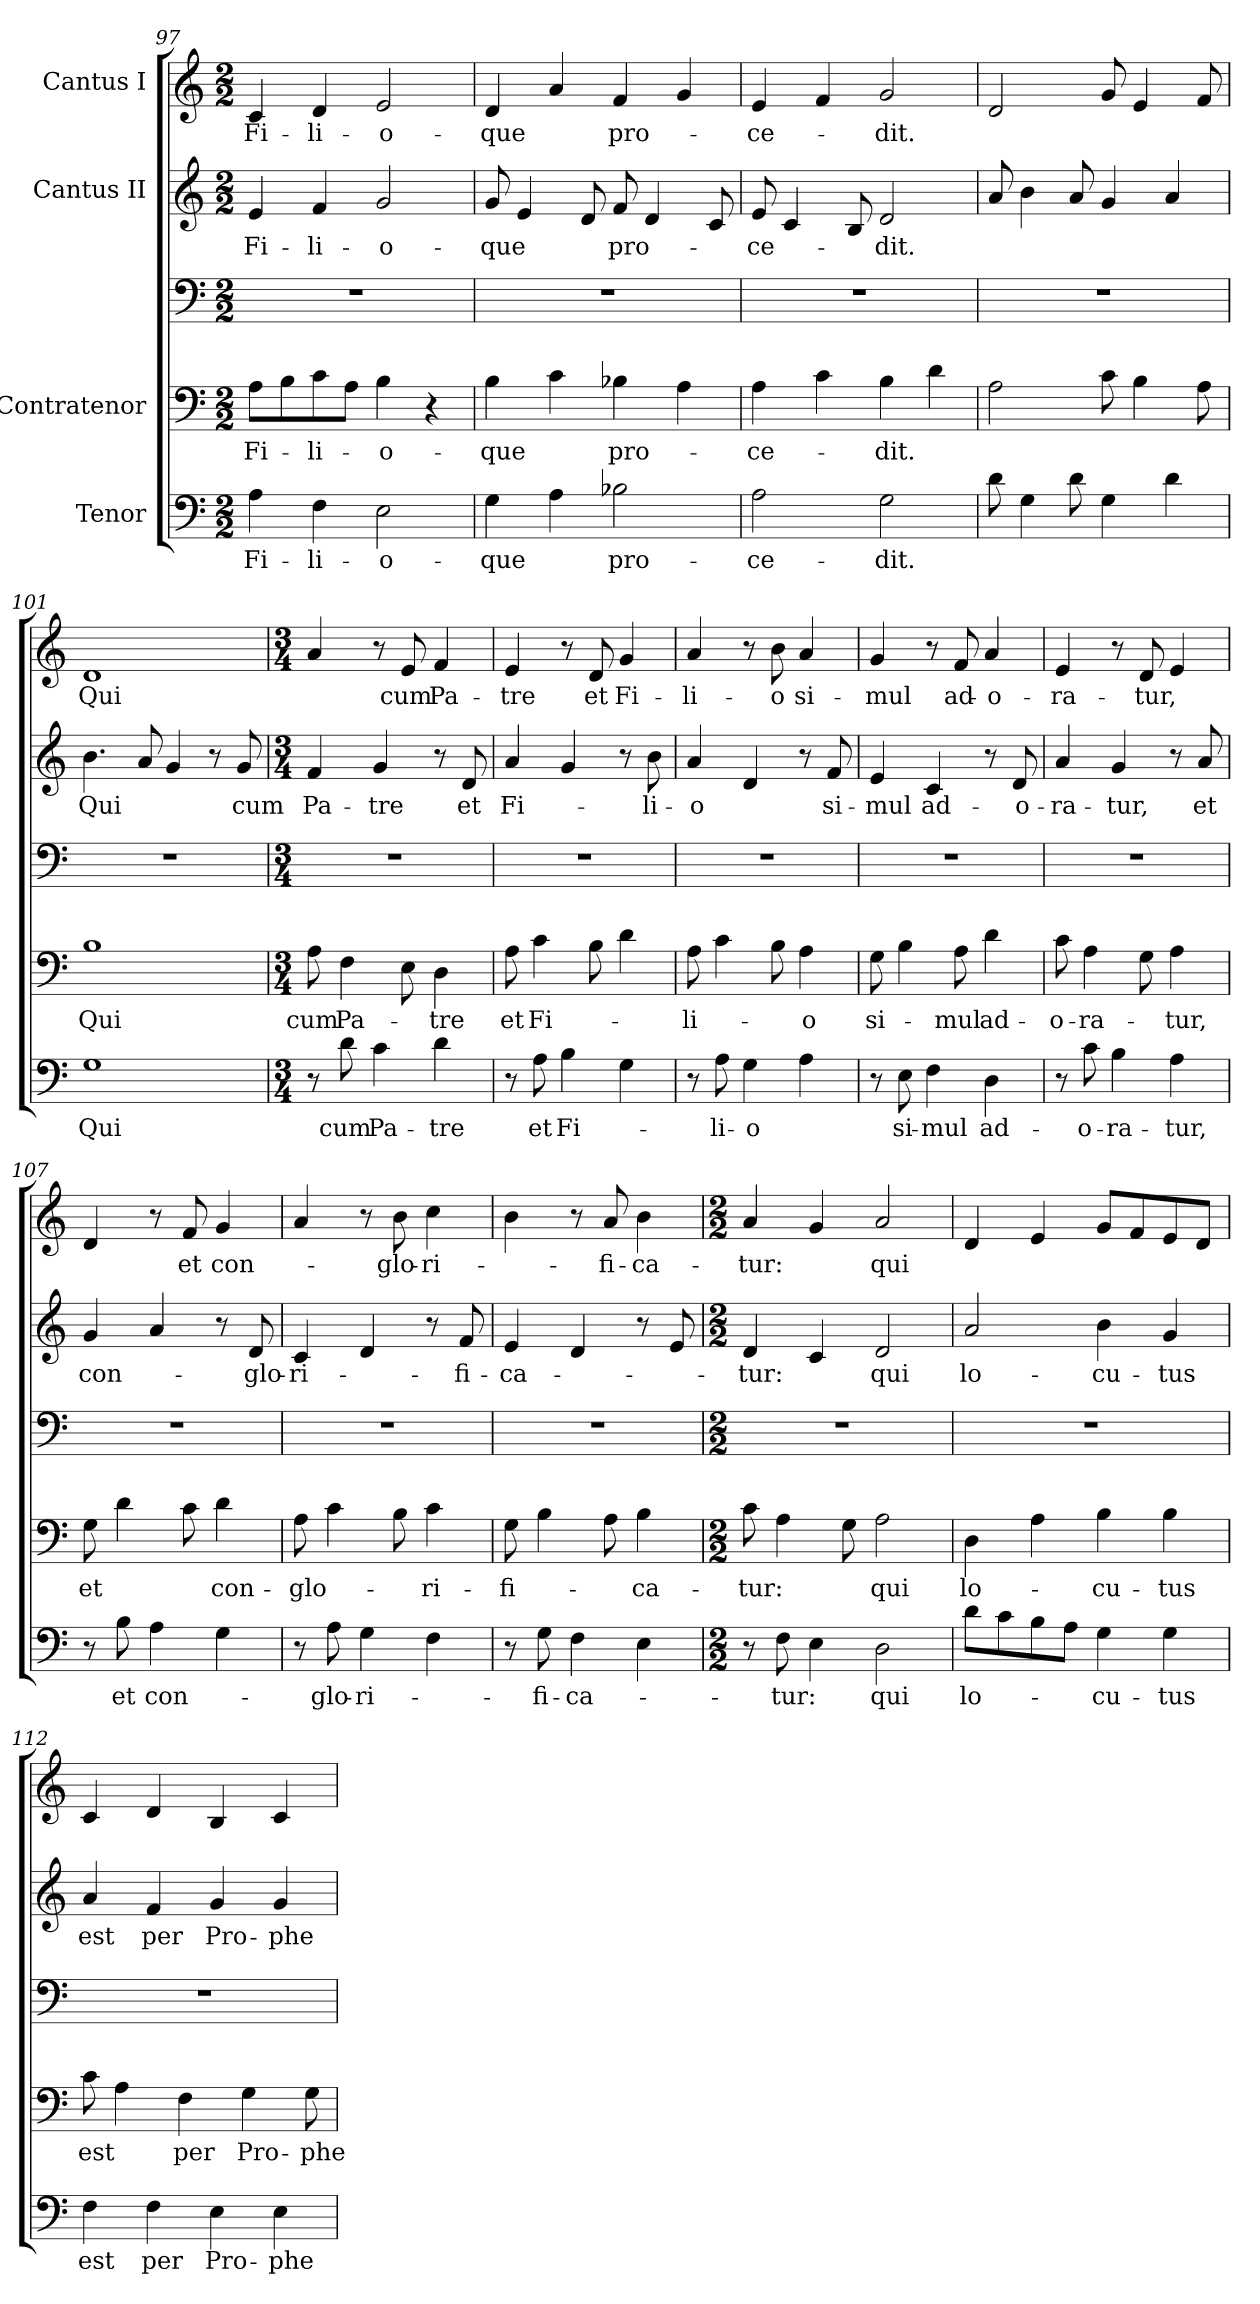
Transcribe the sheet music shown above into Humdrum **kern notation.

**kern	**text	**kern	**text	**kern	**kern	**text	**kern	**text
*part4	*part4	*part3	*part3	*part3	*part2	*part2	*part1	*part1
*staff5	*staff5	*staff4	*staff4	*staff3	*staff2	*staff2	*staff1	*staff1
*I"Tenor	*	*I"Contratenor	*	*	*I"Cantus II	*	*I"Cantus I	*
*clefF4	*	*clefF4	*	*clefF4	*clefG2	*	*clefG2	*
*k[]	*	*k[]	*	*k[]	*k[]	*	*k[]	*
*C:	*	*C:	*	*C:	*C:	*	*C:	*
*M2/2	*	*M2/2	*	*M2/2	*M2/2	*	*M2/2	*
=97	=97	=97	=97	=97	=97	=97	=97	=97
!	!LO:LY:b:color=#000000	!	!LO:LY:b:color=#000000	!	!	!LO:LY:b:color=#000000	!	!LO:LY:b:color=#000000
4Ai\	Fi-	8Ai\L	Fi-	1r	4ei/	Fi-	4ci/	Fi-
.	.	8Bi\	.	.	.	.	.	.
!	!LO:LY:b:color=#000000	!	!LO:LY:b:color=#000000	!	!	!LO:LY:b:color=#000000	!	!LO:LY:b:color=#000000
4Fi\	-li-	8ci\	-li-	.	4fi/	-li-	4di/	-li-
.	.	8Ai\J	.	.	.	.	.	.
!	!LO:LY:b:color=#000000	!	!LO:LY:b:color=#000000	!	!	!LO:LY:b:color=#000000	!	!LO:LY:b:color=#000000
2Ei\	-o-	4Bi\	-o-	.	2gi/	-o-	2ei/	-o-
.	.	4r	.	.	.	.	.	.
=98	=98	=98	=98	=98	=98	=98	=98	=98
!	!LO:LY:b:color=#000000	!	!LO:LY:b:color=#000000	!	!	!LO:LY:b:color=#000000	!	!LO:LY:b:color=#000000
4Gi\	-que	4Bi\	-que	1r	8gi/L	-que	4di/	-que
.	.	.	.	.	4ei/	.	.	.
4Ai\	.	4ci\	.	.	.	.	4ai/	.
.	.	.	.	.	8di/L	.	.	.
!	!LO:LY:b:color=#000000	!	!LO:LY:b:color=#000000	!	!	!LO:LY:b:color=#000000	!	!LO:LY:b:color=#000000
2B-Xi\	pro-	4B-Xi\	pro-	.	8fi/L	pro-	4fi/	pro-
.	.	.	.	.	4di/	.	.	.
.	.	4Ai\	.	.	.	.	4gi/	.
.	.	.	.	.	8ci/L	.	.	.
=99	=99	=99	=99	=99	=99	=99	=99	=99
!	!LO:LY:b:color=#000000	!	!LO:LY:b:color=#000000	!	!	!LO:LY:b:color=#000000	!	!LO:LY:b:color=#000000
2Ai\	-ce-	4Ai\	-ce-	1r	8ei/L	-ce-	4ei/	-ce-
.	.	.	.	.	4ci/	.	.	.
.	.	4ci\	.	.	.	.	4fi/	.
.	.	.	.	.	8Bi/L	.	.	.
!	!LO:LY:b:color=#000000	!	!LO:LY:b:color=#000000	!	!	!LO:LY:b:color=#000000	!	!LO:LY:b:color=#000000
2Gi\	-dit.	4Bi\	-dit.	.	2di/	-dit.	2gi/	-dit.
.	.	4di\	.	.	.	.	.	.
=100	=100	=100	=100	=100	=100	=100	=100	=100
8di\L	.	2Ai\	.	1r	8ai/L	.	2di/	.
4Gi\	.	.	.	.	4bi\	.	.	.
8di\L	.	.	.	.	8ai/L	.	.	.
4Gi\	.	8ci\L	.	.	4gi/	.	8gi/L	.
.	.	4Bi\	.	.	.	.	4ei/	.
4di\	.	.	.	.	4ai/	.	.	.
.	.	8Ai\L	.	.	.	.	8fi/L	.
!!LO:PB:g=z
=101	=101	=101	=101	=101	=101	=101	=101	=101
!	!LO:LY:b:color=#000000	!	!LO:LY:b:color=#000000	!	!	!LO:LY:b:color=#000000	!	!LO:LY:b:color=#000000
1Gi\	Qui	1Bi\	Qui	1r	4.bi\	Qui	1di/	Qui
.	.	.	.	.	8ai/L	.	.	.
.	.	.	.	.	4gi/	.	.	.
.	.	.	.	.	8r	.	.	.
!	!	!	!	!	!	!LO:LY:b:color=#000000	!	!
.	.	.	.	.	8gi/L	cum	.	.
=102	=102	=102	=102	=102	=102	=102	=102	=102
*M3/4	*	*M3/4	*	*M3/4	*M3/4	*	*M3/4	*
!	!	!	!LO:LY:b:color=#000000	!LO:N:vis=1	!	!LO:LY:b:color=#000000	!	!
8r	.	8Ai\L	cum	2.r	4fi/	Pa-	4ai/	.
!	!LO:LY:b:color=#000000	!	!LO:LY:b:color=#000000	!	!	!	!	!
8di\L	cum	4Fi\	Pa-	.	.	.	.	.
!	!LO:LY:b:color=#000000	!	!	!	!	!LO:LY:b:color=#000000	!	!
4ci\	Pa-	.	.	.	4gi/	-tre	8r	.
!	!	!	!	!	!	!	!	!LO:LY:b:color=#000000
.	.	8Ei\L	.	.	.	.	8ei/L	cum
!	!LO:LY:b:color=#000000	!	!LO:LY:b:color=#000000	!	!	!	!	!LO:LY:b:color=#000000
4di\	-tre	4Di\	-tre	.	8r	.	4fi/	Pa-
!	!	!	!	!	!	!LO:LY:b:color=#000000	!	!
.	.	.	.	.	8di/L	et	.	.
=103	=103	=103	=103	=103	=103	=103	=103	=103
!	!	!	!LO:LY:b:color=#000000	!LO:N:vis=1	!	!LO:LY:b:color=#000000	!	!LO:LY:b:color=#000000
8r	.	8Ai\L	et	2.r	4ai/	Fi-	4ei/	-tre
!	!LO:LY:b:color=#000000	!	!LO:LY:b:color=#000000	!	!	!	!	!
8Ai\L	et	4ci\	Fi-	.	.	.	.	.
!	!LO:LY:b:color=#000000	!	!	!	!	!	!	!
4Bi\	Fi-	.	.	.	4gi/	.	8r	.
!	!	!	!	!	!	!	!	!LO:LY:b:color=#000000
.	.	8Bi\L	.	.	.	.	8di/L	et
!	!	!	!	!	!	!	!	!LO:LY:b:color=#000000
4Gi\	.	4di\	.	.	8r	.	4gi/	Fi-
!	!	!	!	!	!	!LO:LY:b:color=#000000	!	!
.	.	.	.	.	8bi\L	-li-	.	.
=104	=104	=104	=104	=104	=104	=104	=104	=104
!	!	!	!LO:LY:b:color=#000000	!LO:N:vis=1	!	!LO:LY:b:color=#000000	!	!LO:LY:b:color=#000000
8r	.	8Ai\L	-li-	2.r	4ai/	-o	4ai/	-li-
!	!LO:LY:b:color=#000000	!	!	!	!	!	!	!
8Ai\L	-li-	4ci\	.	.	.	.	.	.
!	!LO:LY:b:color=#000000	!	!	!	!	!	!	!
4Gi\	-o	.	.	.	4di/	.	8r	.
!	!	!	!	!	!	!	!	!LO:LY:b:color=#000000
.	.	8Bi\L	.	.	.	.	8bi\L	-o
!	!	!	!LO:LY:b:color=#000000	!	!	!	!	!LO:LY:b:color=#000000
4Ai\	.	4Ai\	-o	.	8r	.	4ai/	si-
!	!	!	!	!	!	!LO:LY:b:color=#000000	!	!
.	.	.	.	.	8fi/L	si-	.	.
=105	=105	=105	=105	=105	=105	=105	=105	=105
!	!	!	!LO:LY:b:color=#000000	!LO:N:vis=1	!	!LO:LY:b:color=#000000	!	!LO:LY:b:color=#000000
8r	.	8Gi\L	si-	2.r	4ei/	-mul	4gi/	-mul
!	!LO:LY:b:color=#000000	!	!	!	!	!	!	!
8Ei\L	si-	4Bi\	.	.	.	.	.	.
!	!LO:LY:b:color=#000000	!	!	!	!	!LO:LY:b:color=#000000	!	!
4Fi\	-mul	.	.	.	4ci/	ad-	8r	.
!	!	!	!LO:LY:b:color=#000000	!	!	!	!	!LO:LY:b:color=#000000
.	.	8Ai\L	-mul	.	.	.	8fi/L	ad-
!	!LO:LY:b:color=#000000	!	!LO:LY:b:color=#000000	!	!	!	!	!LO:LY:b:color=#000000
4Di\	ad-	4di\	ad-	.	8r	.	4ai/	-o-
!	!	!	!	!	!	!LO:LY:b:color=#000000	!	!
.	.	.	.	.	8di/L	-o-	.	.
!!LO:LB:g=z
=106	=106	=106	=106	=106	=106	=106	=106	=106
!	!	!	!LO:LY:b:color=#000000	!LO:N:vis=1	!	!LO:LY:b:color=#000000	!	!LO:LY:b:color=#000000
8r	.	8ci\L	-o-	2.r	4ai/	-ra-	4ei/	-ra-
!	!LO:LY:b:color=#000000	!	!LO:LY:b:color=#000000	!	!	!	!	!
8ci\L	-o-	4Ai\	-ra-	.	.	.	.	.
!	!LO:LY:b:color=#000000	!	!	!	!	!LO:LY:b:color=#000000	!	!
4Bi\	-ra-	.	.	.	4gi/	-tur,	8r	.
!	!	!	!	!	!	!	!	!LO:LY:b:color=#000000
.	.	8Gi\L	.	.	.	.	8di/L	-tur,
!	!LO:LY:b:color=#000000	!	!LO:LY:b:color=#000000	!	!	!	!	!
4Ai\	-tur,	4Ai\	-tur,	.	8r	.	4ei/	.
!	!	!	!	!	!	!LO:LY:b:color=#000000	!	!
.	.	.	.	.	8ai/L	et	.	.
=107	=107	=107	=107	=107	=107	=107	=107	=107
!	!	!	!LO:LY:b:color=#000000	!LO:N:vis=1	!	!LO:LY:b:color=#000000	!	!
8r	.	8Gi\L	et	2.r	4gi/	con-	4di/	.
!	!LO:LY:b:color=#000000	!	!	!	!	!	!	!
8Bi\L	et	4di\	.	.	.	.	.	.
!	!LO:LY:b:color=#000000	!	!	!	!	!	!	!
4Ai\	con-	.	.	.	4ai/	.	8r	.
!	!	!	!	!	!	!	!	!LO:LY:b:color=#000000
.	.	8ci\L	.	.	.	.	8fi/L	et
!	!	!	!LO:LY:b:color=#000000	!	!	!	!	!LO:LY:b:color=#000000
4Gi\	.	4di\	con-	.	8r	.	4gi/	con-
!	!	!	!	!	!	!LO:LY:b:color=#000000	!	!
.	.	.	.	.	8di/L	-glo-	.	.
=108	=108	=108	=108	=108	=108	=108	=108	=108
!	!	!	!LO:LY:b:color=#000000	!LO:N:vis=1	!	!LO:LY:b:color=#000000	!	!
8r	.	8Ai\L	-glo-	2.r	4ci/	-ri-	4ai/	.
!	!LO:LY:b:color=#000000	!	!	!	!	!	!	!
8Ai\L	-glo-	4ci\	.	.	.	.	.	.
!	!LO:LY:b:color=#000000	!	!	!	!	!	!	!
4Gi\	-ri-	.	.	.	4di/	.	8r	.
!	!	!	!	!	!	!	!	!LO:LY:b:color=#000000
.	.	8Bi\L	.	.	.	.	8bi\L	-glo-
!	!	!	!LO:LY:b:color=#000000	!	!	!	!	!LO:LY:b:color=#000000
4Fi\	.	4ci\	-ri-	.	8r	.	4cci\	-ri-
!	!	!	!	!	!	!LO:LY:b:color=#000000	!	!
.	.	.	.	.	8fi/L	-fi-	.	.
=109	=109	=109	=109	=109	=109	=109	=109	=109
!	!	!	!LO:LY:b:color=#000000	!LO:N:vis=1	!	!LO:LY:b:color=#000000	!	!
8r	.	8Gi\L	-fi-	2.r	4ei/	-ca-	4bi\	.
!	!LO:LY:b:color=#000000	!	!	!	!	!	!	!
8Gi\L	-fi-	4Bi\	.	.	.	.	.	.
!	!LO:LY:b:color=#000000	!	!	!	!	!	!	!
4Fi\	-ca-	.	.	.	4di/	.	8r	.
!	!	!	!	!	!	!	!	!LO:LY:b:color=#000000
.	.	8Ai\L	.	.	.	.	8ai/L	-fi-
!	!	!	!LO:LY:b:color=#000000	!	!	!	!	!LO:LY:b:color=#000000
4Ei\	.	4Bi\	-ca-	.	8r	.	4bi\	-ca-
.	.	.	.	.	8ei/L	.	.	.
=110	=110	=110	=110	=110	=110	=110	=110	=110
*M2/2	*	*M2/2	*	*M2/2	*M2/2	*	*M2/2	*
!	!	!	!LO:LY:b:color=#000000	!	!	!LO:LY:b:color=#000000	!	!LO:LY:b:color=#000000
8r	.	8ci\L	-tur:	1r	4di/	-tur:	4ai/	-tur:
!	!LO:LY:b:color=#000000	!	!	!	!	!	!	!
8Fi\L	-tur:	4Ai\	.	.	.	.	.	.
4Ei\	.	.	.	.	4ci/	.	4gi/	.
.	.	8Gi\L	.	.	.	.	.	.
!	!LO:LY:b:color=#000000	!	!LO:LY:b:color=#000000	!	!	!LO:LY:b:color=#000000	!	!LO:LY:b:color=#000000
2Di\	qui	2Ai\	qui	.	2di/	qui	2ai/	qui
!!LO:PB:g=z
=111	=111	=111	=111	=111	=111	=111	=111	=111
!	!LO:LY:b:color=#000000	!	!LO:LY:b:color=#000000	!	!	!LO:LY:b:color=#000000	!	!
8di\L	lo-	4Di\	lo-	1r	2ai/	lo-	4di/	.
8ci\	.	.	.	.	.	.	.	.
8Bi\	.	4Ai\	.	.	.	.	4ei/	.
8Ai\J	.	.	.	.	.	.	.	.
!	!LO:LY:b:color=#000000	!	!LO:LY:b:color=#000000	!	!	!LO:LY:b:color=#000000	!	!
4Gi\	-cu-	4Bi\	-cu-	.	4bi\	-cu-	8gi/L	.
.	.	.	.	.	.	.	8fi/	.
!	!LO:LY:b:color=#000000	!	!LO:LY:b:color=#000000	!	!	!LO:LY:b:color=#000000	!	!
4Gi\	-tus	4Bi\	-tus	.	4gi/	-tus	8ei/	.
.	.	.	.	.	.	.	8di/J	.
=112	=112	=112	=112	=112	=112	=112	=112	=112
!	!LO:LY:b:color=#000000	!	!LO:LY:b:color=#000000	!	!	!LO:LY:b:color=#000000	!	!
4Fi\	est	8ci\L	est	1r	4ai/	est	4ci/	.
.	.	4Ai\	.	.	.	.	.	.
!	!LO:LY:b:color=#000000	!	!	!	!	!LO:LY:b:color=#000000	!	!
4Fi\	per	.	.	.	4fi/	per	4di/	.
!	!	!	!LO:LY:b:color=#000000	!	!	!	!	!
.	.	4Fi\	per	.	.	.	.	.
!	!LO:LY:b:color=#000000	!	!	!	!	!LO:LY:b:color=#000000	!	!
4Ei\	Pro-	.	.	.	4gi/	Pro-	4Bi/	.
!	!	!	!LO:LY:b:color=#000000	!	!	!	!	!
.	.	4Gi\	Pro-	.	.	.	.	.
!	!LO:LY:b:color=#000000	!	!	!	!	!LO:LY:b:color=#000000	!	!
4Ei\	-phe-	.	.	.	4gi/	-phe-	4ci/	.
!	!	!	!LO:LY:b:color=#000000	!	!	!	!	!
.	.	8Gi\L	-phe-	.	.	.	.	.
=	=	=	=	=	=	=	=	=
*-	*-	*-	*-	*-	*-	*-	*-	*-
